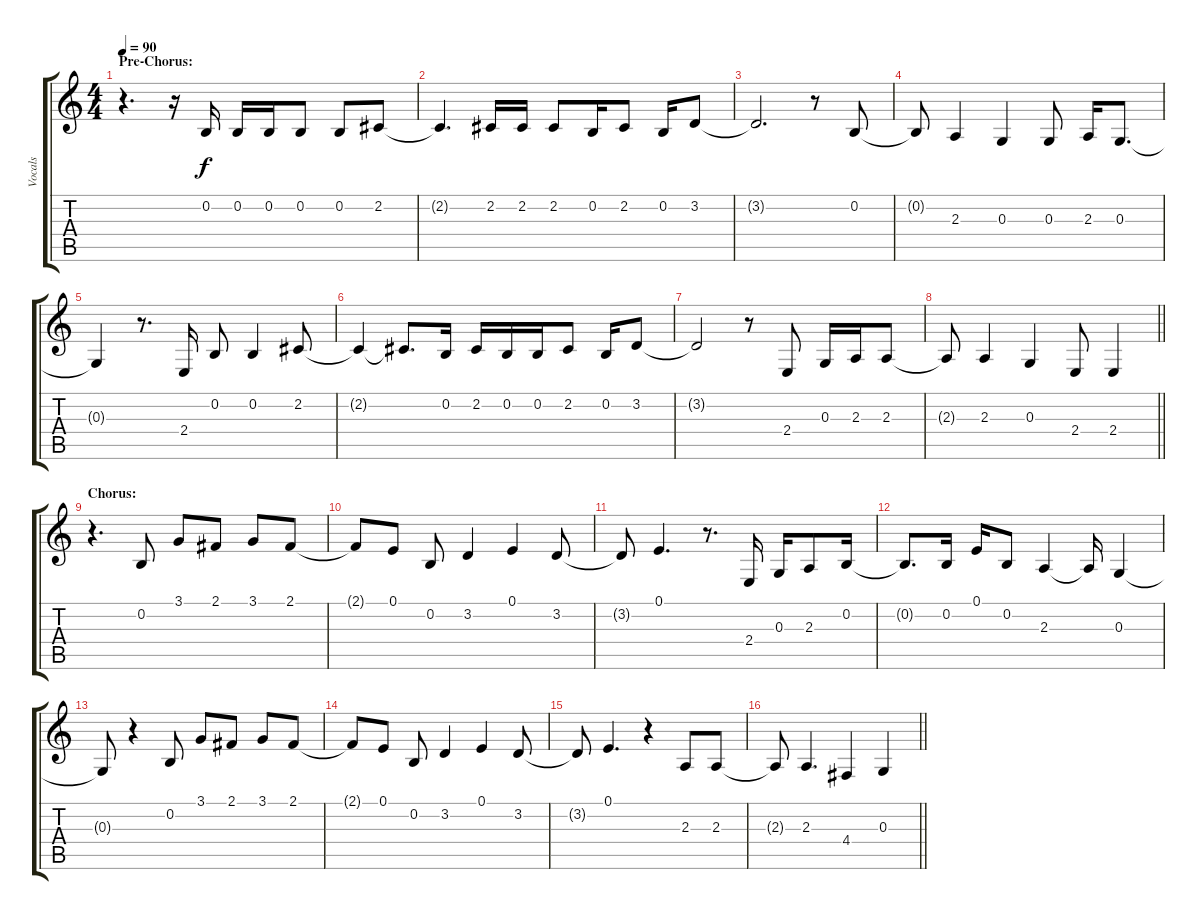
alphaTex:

\track ("Vocals" "Vocals") {instrument altosax}
\staff {score tabs}
\tuning (E4 B3 G3 D3 A2 E2) {hide}
\ts (4 4)
\section ("" "Pre-Chorus:")
\tempo 90
\clef g2
\ks c
r.4{d dy f} r.16 0.2.16 0.2.16 0.2.16 0.2.8 0.2.8 2.2.8 |
2.2{t}.4{d} 2.2.16 2.2.16 2.2.8 0.2.16 2.2.8 0.2.16 3.2.8 |
3.2{t}.2{d} r.8 0.2.8 |
0.2{t}.8 2.3.4 0.3.4 0.3.8 2.3.16 0.3.8{d} |
0.3{t}.4 r.8{d} 2.4.16 0.2.8 0.2.4 2.2.8 |
2.2{t}.4 2.2{t}.8{d} 0.2.16 2.2.16 0.2.16 0.2.16 2.2.8 0.2.16 3.2.8 |
3.2{t}.2 r.8 2.4.8 0.3.16 2.3.16 2.3.8 |
\barLineRight lightlight
2.3{t}.8 2.3.4 0.3.4 2.4.8 2.4.4 |
\section ("" "Chorus:")
r.4{d} 0.2.8 3.1.8 2.1.8 3.1.8 2.1.8 |
2.1{t}.8 0.1.8 0.2.8 3.2.4 0.1.4 3.2.8 |
3.2{t}.8 0.1.4{d} r.8{d} 2.4.16 0.3.16 2.3.8 0.2.16 |
0.2{t}.8{d} 0.2.16 0.1.16 0.2.8 2.3.4 2.3{t}.16 0.3.4 |
0.3{t}.8 r.4 0.2.8 3.1.8 2.1.8 3.1.8 2.1.8 |
2.1{t}.8 0.1.8 0.2.8 3.2.4 0.1.4 3.2.8 |
3.2{t}.8 0.1.4{d} r.4 2.3.8 2.3.8 |
\barLineRight lightlight
2.3{t}.8 2.3.4{d} 4.4.4 0.3.4
